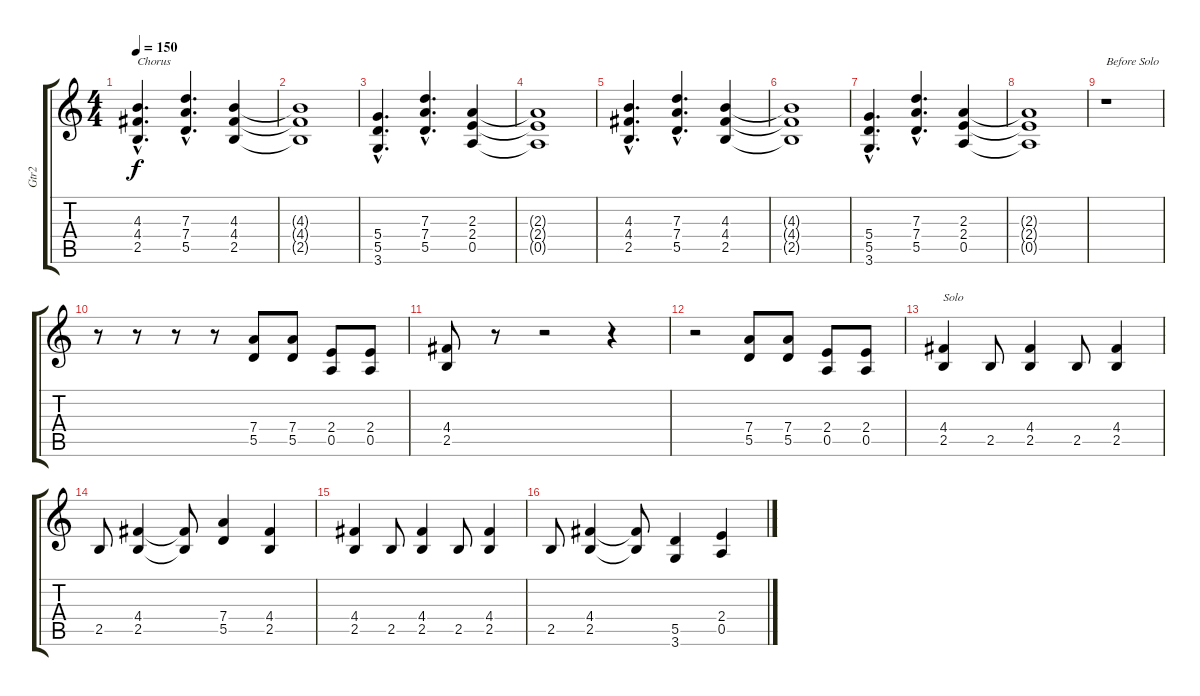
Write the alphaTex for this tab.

\track ("Gtr2" "Gtr2") {instrument overdrivenguitar}
\staff {score tabs}
\tuning (E4 B3 G3 D3 A2 E2) {hide}
\ts (4 4)
\tempo 150
\clef g2
\ks c
(4.3{hac} 4.4{hac} 2.5{hac}).4{d txt "Chorus" dy f} (7.3{hac} 7.4{hac} 5.5{hac}).4{d} (4.3 4.4 2.5).4 |
(4.3{t} 4.4{t} 2.5{t}).1 |
(5.4{hac} 5.5{hac} 3.6{hac}).4{d} (7.3{hac} 7.4{hac} 5.5{hac}).4{d} (2.3 2.4 0.5).4 |
(2.3{t} 2.4{t} 0.5{t}).1 |
(4.3{hac} 4.4{hac} 2.5{hac}).4{d} (7.3{hac} 7.4{hac} 5.5{hac}).4{d} (4.3 4.4 2.5).4 |
(4.3{t} 4.4{t} 2.5{t}).1 |
(5.4{hac} 5.5{hac} 3.6{hac}).4{d} (7.3{hac} 7.4{hac} 5.5{hac}).4{d} (2.3 2.4 0.5).4 |
(2.3{t} 2.4{t} 0.5{t}).1 |
r.1{txt "Before Solo"} |
r.8 r.8 r.8 r.8 (7.4 5.5).8 (7.4 5.5).8 (2.4 0.5).8 (2.4 0.5).8 |
(4.4 2.5).8 r.8 r.2 r.4 |
r.2 (7.4 5.5).8 (7.4 5.5).8 (2.4 0.5).8 (2.4 0.5).8 |
(4.4 2.5).4{txt "Solo"} 2.5.8 (4.4 2.5).4 2.5.8 (4.4 2.5).4 |
2.5.8 (4.4 2.5).4 (4.4{t} 2.5{t}).8 (7.4 5.5).4 (4.4 2.5).4 |
(4.4 2.5).4 2.5.8 (4.4 2.5).4 2.5.8 (4.4 2.5).4 |
2.5.8 (4.4 2.5).4 (4.4{t} 2.5{t}).8 (5.5 3.6).4 (2.4 0.5).4
